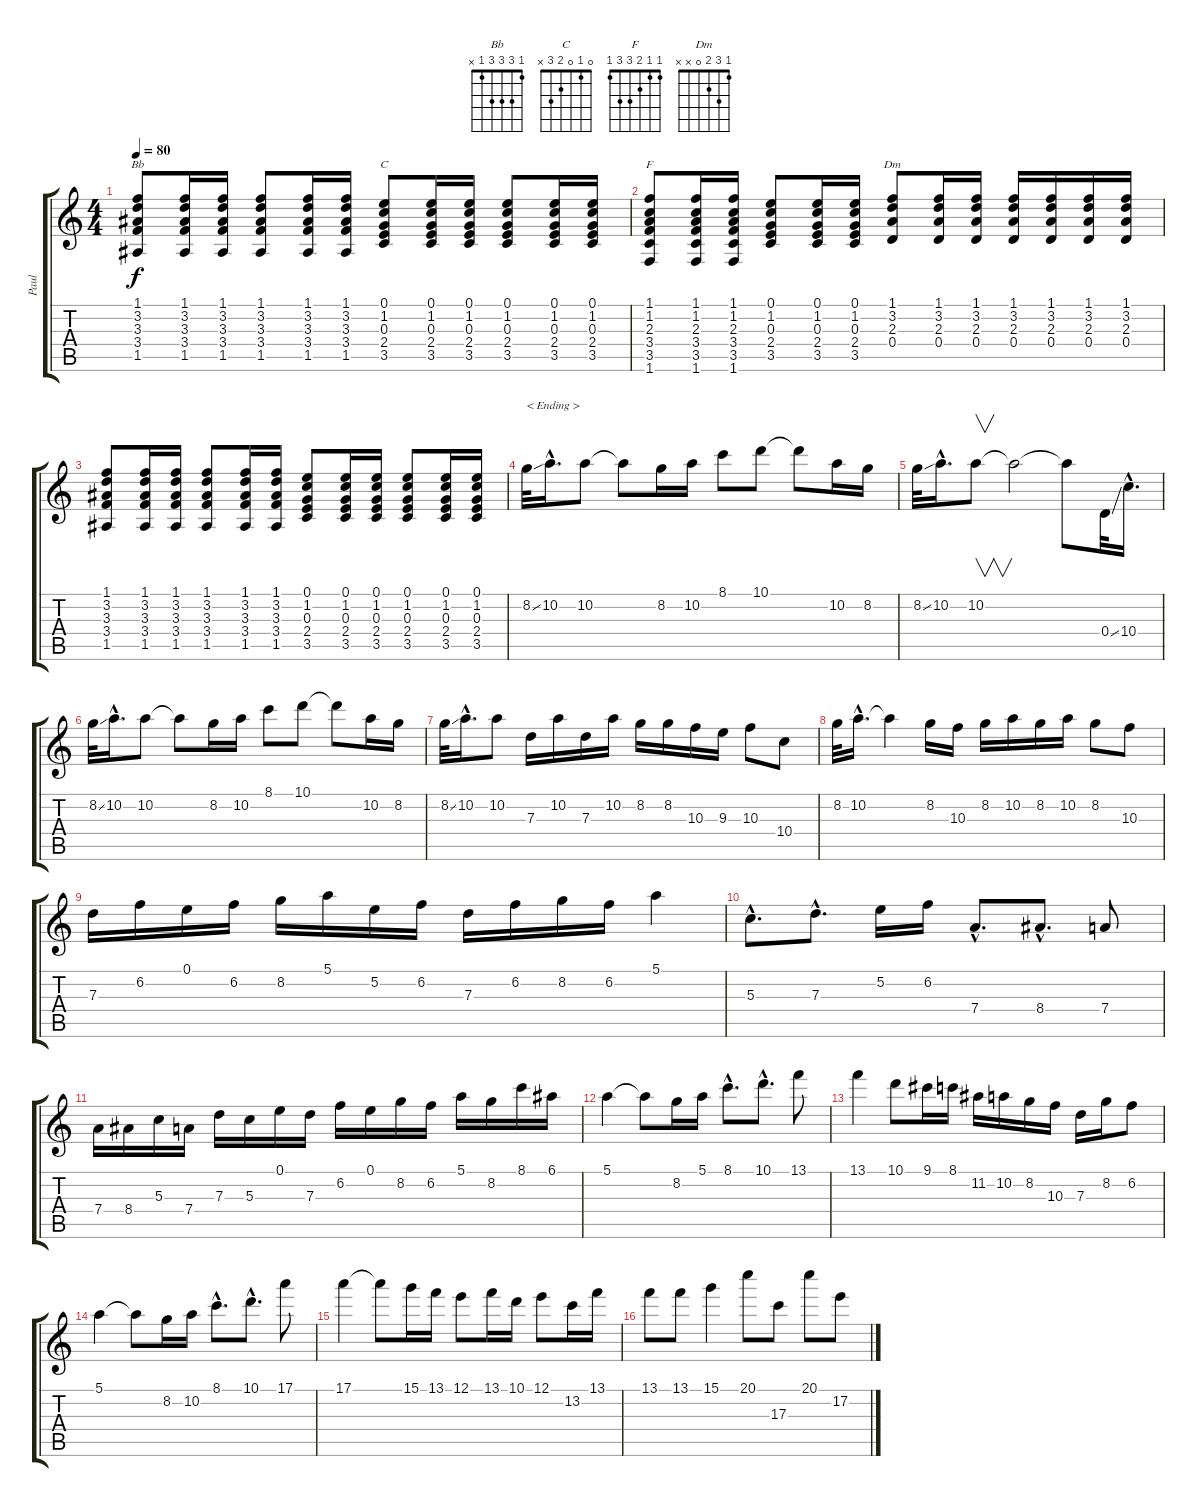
\track ("Paul" "Paul") {instrument acousticguitarsteel}
\staff {score tabs}
\tuning (E4 B3 G3 D3 A2 E2) {hide}
\chord ("Bb" 1 3 3 3 1 x)
\chord ("C" 0 1 0 2 3 x)
\chord ("F" 1 1 2 3 3 1)
\chord ("Dm" 1 3 2 0 x x)
\ts (4 4)
\tempo 80
\clef g2
\ks c
(1.1 3.2 3.3 3.4 1.5).8{ch "Bb" dy f} (1.1 3.2 3.3 3.4 1.5).16 (1.1 3.2 3.3 3.4 1.5).16 (1.1 3.2 3.3 3.4 1.5).8 (1.1 3.2 3.3 3.4 1.5).16 (1.1 3.2 3.3 3.4 1.5).16 (0.1 1.2 0.3 2.4 3.5).8{ch "C"} (0.1 1.2 0.3 2.4 3.5).16 (0.1 1.2 0.3 2.4 3.5).16 (0.1 1.2 0.3 2.4 3.5).8 (0.1 1.2 0.3 2.4 3.5).16 (0.1 1.2 0.3 2.4 3.5).16 |
(1.1 1.2 2.3 3.4 3.5 1.6).8{ch "F"} (1.1 1.2 2.3 3.4 3.5 1.6).16 (1.1 1.2 2.3 3.4 3.5 1.6).16 (0.1 1.2 0.3 2.4 3.5).8 (0.1 1.2 0.3 2.4 3.5).16 (0.1 1.2 0.3 2.4 3.5).16 (1.1 3.2 2.3 0.4).8{ch "Dm"} (1.1 3.2 2.3 0.4).16 (1.1 3.2 2.3 0.4).16 (1.1 3.2 2.3 0.4).16 (1.1 3.2 2.3 0.4).16 (1.1 3.2 2.3 0.4).16 (1.1 3.2 2.3 0.4).16 |
(1.1 3.2 3.3 3.4 1.5).8 (1.1 3.2 3.3 3.4 1.5).16 (1.1 3.2 3.3 3.4 1.5).16 (1.1 3.2 3.3 3.4 1.5).8 (1.1 3.2 3.3 3.4 1.5).16 (1.1 3.2 3.3 3.4 1.5).16 (0.1 1.2 0.3 2.4 3.5).8 (0.1 1.2 0.3 2.4 3.5).16 (0.1 1.2 0.3 2.4 3.5).16 (0.1 1.2 0.3 2.4 3.5).8 (0.1 1.2 0.3 2.4 3.5).16 (0.1 1.2 0.3 2.4 3.5).16 |
8.2{ss}.32{txt "< Ending >"} 10.2{hac}.16{d} 10.2.8 10.2{t}.8 8.2.16 10.2.16 8.1.8 10.1.8 10.1{t}.8 10.2.16 8.2.16 |
8.2{ss}.32 10.2{hac}.16{d} 10.2.8{v} 10.2{t}.2 10.2{t}.8 0.4{ss}.32 10.4{hac}.16{d} |
8.2{ss}.32 10.2{hac}.16{d} 10.2.8 10.2{t}.8 8.2.16 10.2.16 8.1.8 10.1.8 10.1{t}.8 10.2.16 8.2.16 |
8.2{ss}.32 10.2{hac}.16{d} 10.2.8 7.3.16 10.2.16 7.3.16 10.2.16 8.2.16 8.2.16 10.3.16 9.3.16 10.3.8 10.4.8 |
8.2.32 10.2{hac}.16{d} 10.2{t}.4 8.2.16 10.3.16 8.2.16 10.2.16 8.2.16 10.2.16 8.2.8 10.3.8 |
7.3.16 6.2.16 0.1.16 6.2.16 8.2.16 5.1.16 5.2.16 6.2.16 7.3.16 6.2.16 8.2.16 6.2.16 5.1.4 |
5.3{hac}.8{d} 7.3{hac}.8{d} 5.2.16 6.2.16 7.4{hac}.8{d} 8.4{hac}.8{d} 7.4.8 |
7.4.16 8.4.16 5.3.16 7.4.16 7.3.16 5.3.16 0.1.16 7.3.16 6.2.16 0.1.16 8.2.16 6.2.16 5.1.16 8.2.16 8.1.16 6.1.16 |
5.1.4 5.1{t}.8 8.2.16 5.1.16 8.1{hac}.8{d} 10.1{hac}.8{d} 13.1.8 |
13.1.4 10.1.8 9.1.16 8.1.16 11.2.16 10.2.16 8.2.16 10.3.16 7.3.16 8.2.16 6.2.8 |
5.1.4 5.1{t}.8 8.2.16 10.2.16 8.1{hac}.8{d} 10.1{hac}.8{d} 17.1.8 |
17.1.4 17.1{t}.8 15.1.16 13.1.16 12.1.8 13.1.16 10.1.16 12.1.8 13.2.16 13.1.16 |
13.1.8 13.1.8 15.1.4 20.1.8 17.3.8 20.1.8 17.2.8
